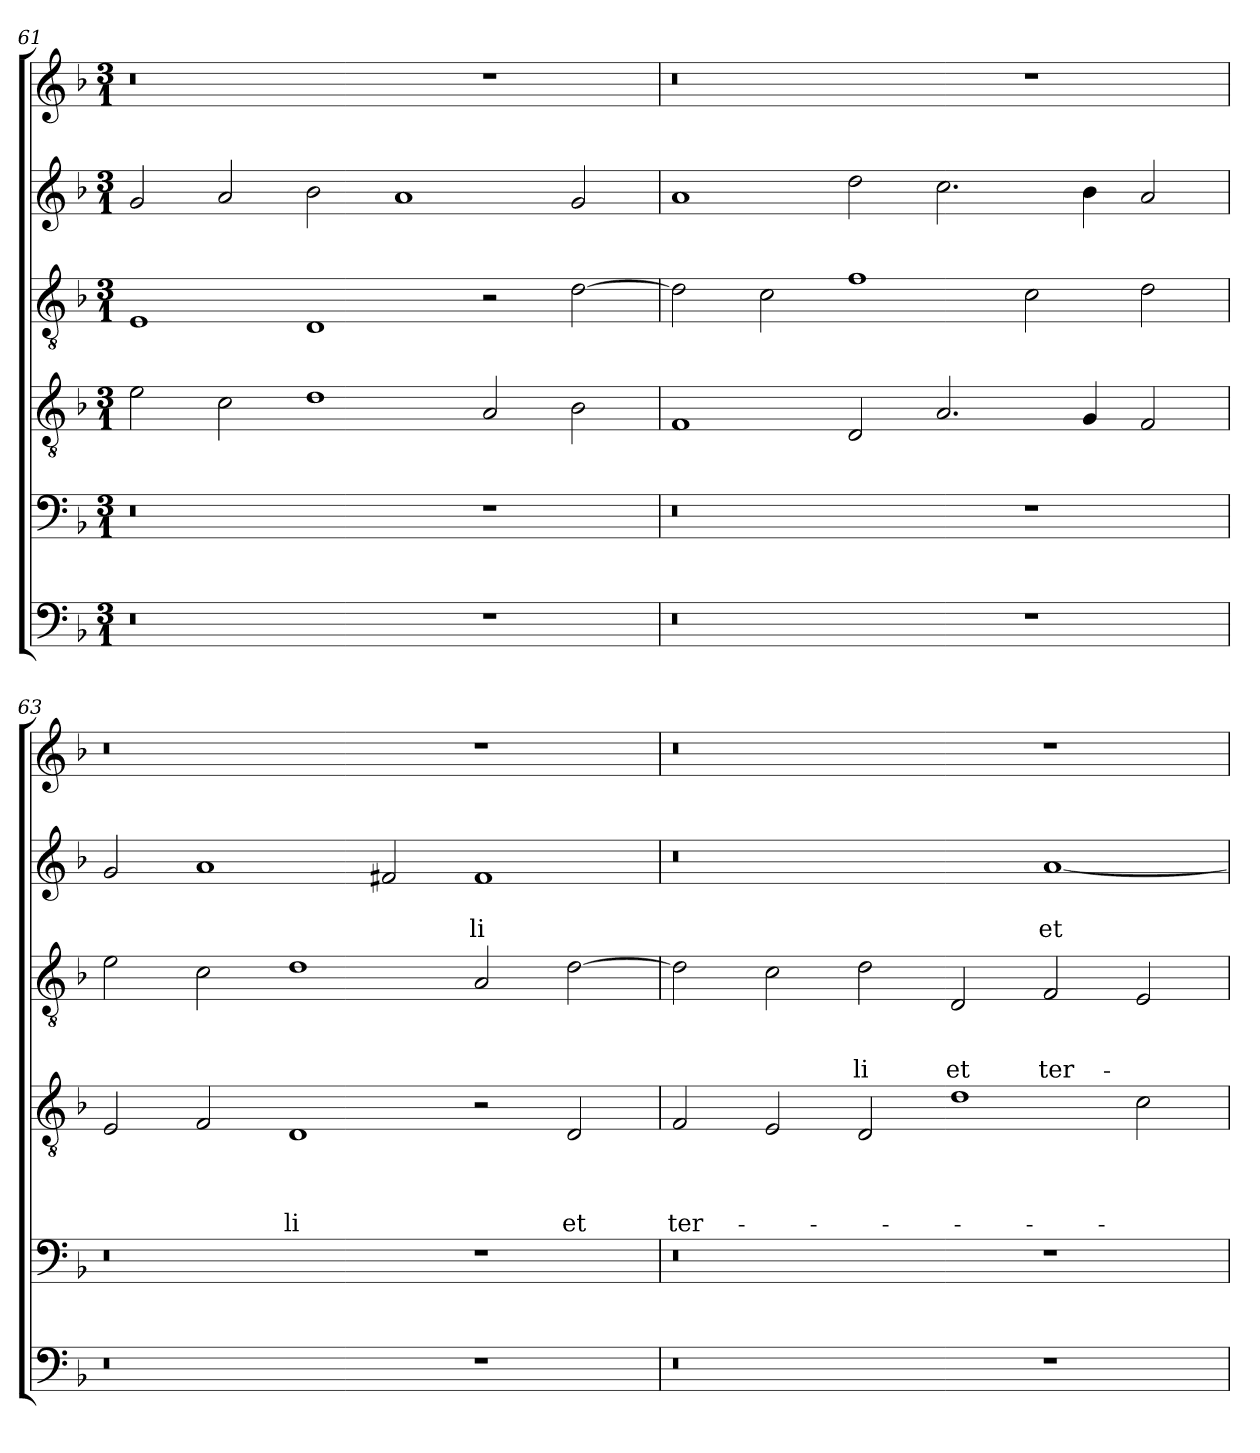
**kern	**kern	**kern	**text	**text	**text	**text	**kern	**text	**text	**text	**kern	**text	**text	**kern
*part6	*part5	*part4	*part4	*part4	*part4	*part4	*part3	*part3	*part3	*part3	*part2	*part2	*part2	*part1
*staff6	*staff5	*staff4	*staff4	*staff4	*staff4	*staff4	*staff3	*staff3	*staff3	*staff3	*staff2	*staff2	*staff2	*staff1
!!LO:PB:g=z
*clefF4	*clefF4	*clefGv2	*	*	*	*	*clefGv2	*	*	*	*clefG2	*	*	*clefG2
*k[b-]	*k[b-]	*k[b-]	*	*	*	*	*k[b-]	*	*	*	*k[b-]	*	*	*k[b-]
*F:	*F:	*F:	*	*	*	*	*F:	*	*	*	*F:	*	*	*F:
*M3/1	*M3/1	*M3/1	*	*	*	*	*M3/1	*	*	*	*M3/1	*	*	*M3/1
=61	=61	=61	=61	=61	=61	=61	=61	=61	=61	=61	=61	=61	=61	=61
0r	0r	2e\	.	.	.	.	1E	.	.	.	2g/	.	.	0r
.	.	2c\	.	.	.	.	.	.	.	.	2a/	.	.	.
.	.	1d	.	.	.	.	1D	.	.	.	2b-\	.	.	.
.	.	.	.	.	.	.	.	.	.	.	1a	.	.	.
1r	1r	2A/	.	.	.	.	2r	.	.	.	.	.	.	1r
.	.	2B-\	.	.	.	.	[2d\	.	.	.	2g/	.	.	.
=62	=62	=62	=62	=62	=62	=62	=62	=62	=62	=62	=62	=62	=62	=62
0r	0r	1F	.	.	.	.	2d\]	.	.	.	1a	.	.	0r
.	.	.	.	.	.	.	2c\	.	.	.	.	.	.	.
.	.	2D/	.	.	.	.	1f	.	.	.	2dd\	.	.	.
.	.	2.A/	.	.	.	.	.	.	.	.	2.cc\	.	.	.
1r	1r	.	.	.	.	.	2c\	.	.	.	.	.	.	1r
.	.	4G/	.	.	.	.	.	.	.	.	4b-\	.	.	.
.	.	2F/	.	.	.	.	2d\	.	.	.	2a/	.	.	.
=63	=63	=63	=63	=63	=63	=63	=63	=63	=63	=63	=63	=63	=63	=63
0r	0r	2E/	.	.	.	.	2e\	.	.	.	2g/	.	.	0r
.	.	2F/	.	.	.	.	2c\	.	.	.	1a	.	.	.
.	.	1D	.	.	.	-li	1d	.	.	.	.	.	.	.
.	.	.	.	.	.	.	.	.	.	.	2f#X/	.	.	.
1r	1r	2r	.	.	.	.	2A/	.	.	.	1f#	.	-li	1r
.	.	2D/	.	.	.	et	[2d\	.	.	.	.	.	.	.
=64	=64	=64	=64	=64	=64	=64	=64	=64	=64	=64	=64	=64	=64	=64
0r	0r	2F/	.	.	.	ter-	2d\]	.	.	.	0r	.	.	0r
.	.	2E/	.	.	.	.	2c\	.	.	.	.	.	.	.
.	.	2D/	.	.	.	.	2d\	.	.	-li	.	.	.	.
.	.	1d	.	.	.	.	2D/	.	.	et	.	.	.	.
1r	1r	.	.	.	.	.	2F/	.	.	ter-	[1a	.	et	1r
.	.	2c\	.	.	.	.	2E/	.	.	.	.	.	.	.
=	=	=	=	=	=	=	=	=	=	=	=	=	=	=
*-	*-	*-	*-	*-	*-	*-	*-	*-	*-	*-	*-	*-	*-	*-
